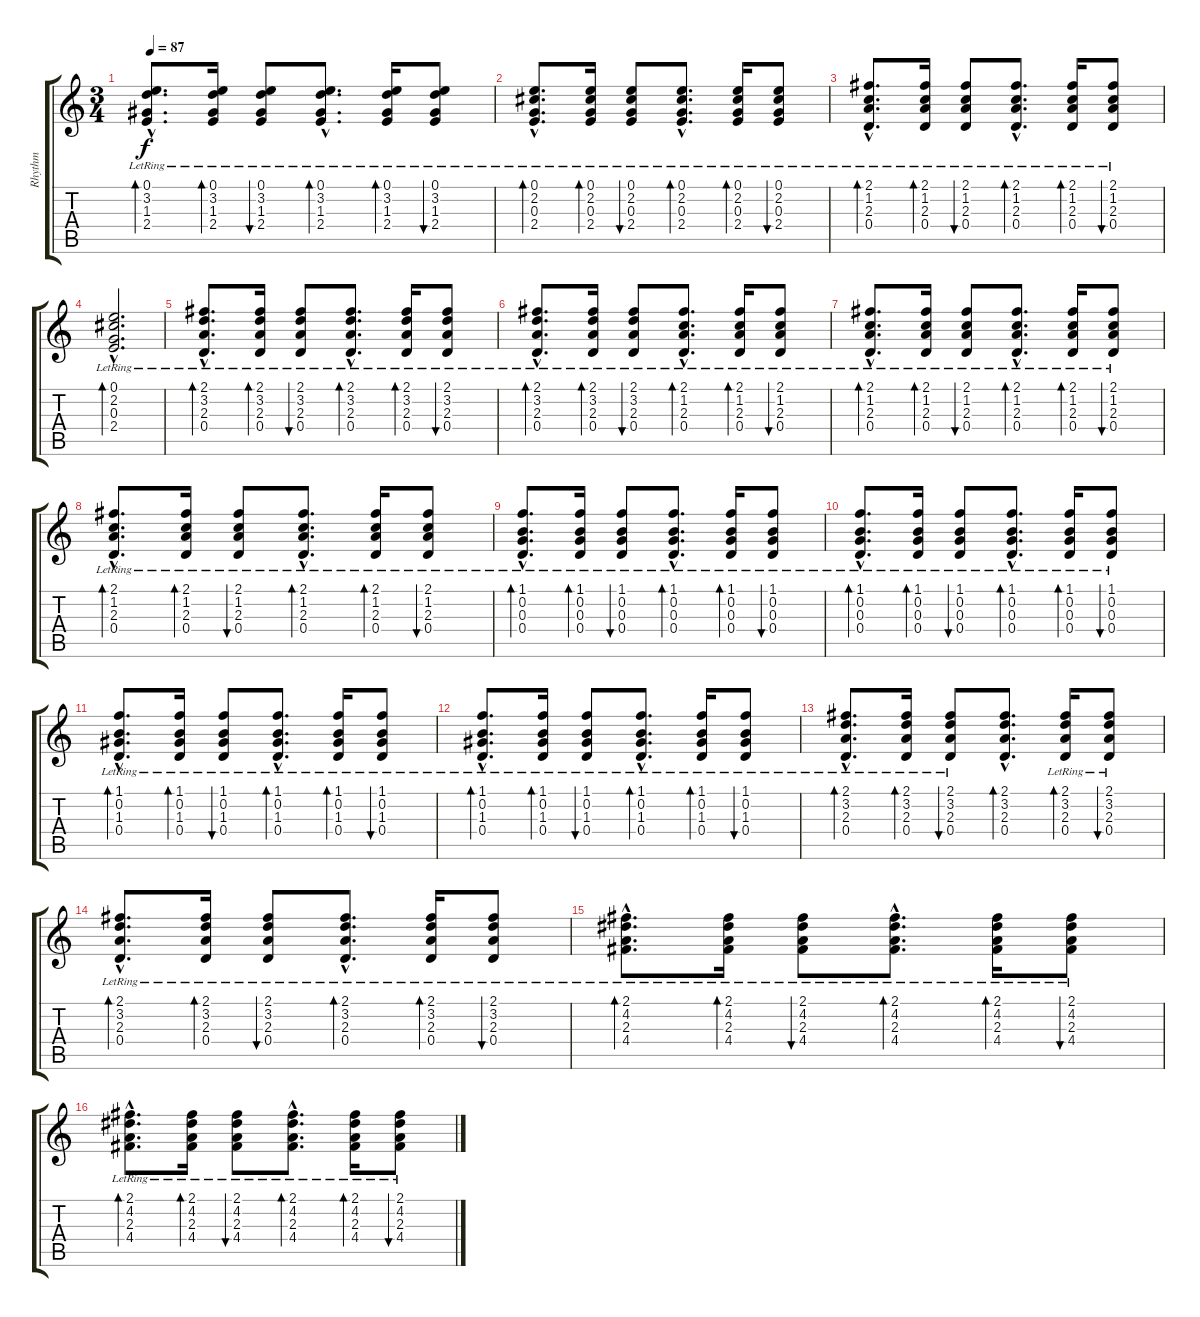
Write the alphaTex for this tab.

\track ("Rhythm" "Rhythm") {instrument electricguitarjazz}
\staff {score tabs}
\tuning (E4 B3 G3 D3 A2 E2) {hide}
\ts (3 4)
\tempo 87
\clef g2
\ks c
(0.1{lr} 3.2{hac lr} 1.3{hac lr} 2.4{hac lr}).8{d bd 60 dy f} (0.1{lr} 3.2{lr} 1.3{lr} 2.4{lr}).16{bd 60} (0.1{lr} 3.2{lr} 1.3{lr} 2.4{lr}).8{bu 60} (0.1{hac lr} 3.2{hac lr} 1.3{hac lr} 2.4{hac lr}).8{d bd 60} (0.1{lr} 3.2{lr} 1.3{lr} 2.4{lr}).16{bd 60} (0.1{lr} 3.2{lr} 1.3{lr} 2.4{lr}).8{bu 60} |
(0.1{lr} 2.2{hac lr} 0.3{hac lr} 2.4{hac lr}).8{d bd 60} (0.1{lr} 2.2{lr} 0.3{lr} 2.4{lr}).16{bd 60} (0.1{lr} 2.2{lr} 0.3{lr} 2.4{lr}).8{bu 60} (0.1{hac lr} 2.2{hac lr} 0.3{hac lr} 2.4{hac}).8{d bd 60} (0.1{lr} 2.2{lr} 0.3{lr} 2.4{lr}).16{bd 60} (0.1{lr} 2.2{lr} 0.3{lr} 2.4{lr}).8{bu 60} |
(2.1{lr} 1.2{hac lr} 2.3{hac lr} 0.4{hac lr}).8{d bd 60} (2.1{lr} 1.2{lr} 2.3{lr} 0.4{lr}).16{bd 60} (2.1{lr} 1.2{lr} 2.3{lr} 0.4{lr}).8{bu 60} (2.1{hac lr} 1.2{hac lr} 2.3{hac lr} 0.4{hac lr}).8{d bd 60} (2.1 1.2{lr} 2.3{lr} 0.4{lr}).16{bd 60} (2.1{lr} 1.2{lr} 2.3{lr} 0.4{lr}).8{bu 60} |
(0.1{hac lr} 2.2{hac lr} 0.3{hac lr} 2.4{hac lr}).2{d bd 60} |
(2.1{lr} 3.2{hac lr} 2.3{hac lr} 0.4{hac}).8{d bd 60} (2.1{lr} 3.2{lr} 2.3{lr} 0.4).16{bd 60} (2.1{lr} 3.2{lr} 2.3{lr} 0.4).8{bu 60} (2.1{hac lr} 3.2{hac lr} 2.3{hac lr} 0.4{hac}).8{d bd 60} (2.1{lr} 3.2{lr} 2.3{lr} 0.4).16{bd 60} (2.1{lr} 3.2{lr} 2.3{lr} 0.4).8{bu 60} |
(2.1{lr} 3.2{hac lr} 2.3{hac lr} 0.4{hac}).8{d bd 60} (2.1{lr} 3.2{lr} 2.3{lr} 0.4).16{bd 60} (2.1{lr} 3.2{lr} 2.3{lr} 0.4).8{bu 60} (2.1{hac lr} 1.2{hac lr} 2.3{hac lr} 0.4{hac}).8{d bd 60} (2.1{lr} 1.2{lr} 2.3{lr} 0.4).16{bd 60} (2.1{lr} 1.2{lr} 2.3{lr} 0.4).8{bu 60} |
(2.1{lr} 1.2{hac lr} 2.3{hac lr} 0.4{hac}).8{d bd 60} (2.1{lr} 1.2{lr} 2.3{lr} 0.4).16{bd 60} (2.1{lr} 1.2{lr} 2.3{lr} 0.4).8{bu 60} (2.1{hac lr} 1.2{hac lr} 2.3{hac lr} 0.4{hac}).8{d bd 60} (2.1{lr} 1.2{lr} 2.3{lr} 0.4).16{bd 60} (2.1{lr} 1.2{lr} 2.3{lr} 0.4).8{bu 60} |
(2.1{lr} 1.2{hac lr} 2.3{hac lr} 0.4{hac}).8{d bd 60} (2.1{lr} 1.2{lr} 2.3{lr} 0.4).16{bd 60} (2.1{lr} 1.2{lr} 2.3{lr} 0.4).8{bu 60} (2.1{hac lr} 1.2{hac lr} 2.3{hac lr} 0.4{hac}).8{d bd 60} (2.1{lr} 1.2{lr} 2.3{lr} 0.4).16{bd 60} (2.1{lr} 1.2{lr} 2.3{lr} 0.4).8{bu 60} |
(1.1{lr} 0.2{hac lr} 0.3{hac lr} 0.4{hac}).8{d bd 60} (1.1{lr} 0.2{lr} 0.3{lr} 0.4).16{bd 60} (1.1{lr} 0.2{lr} 0.3{lr} 0.4).8{bu 60} (1.1{hac lr} 0.2{hac lr} 0.3{hac lr} 0.4{hac}).8{d bd 60} (1.1{lr} 0.2{lr} 0.3{lr} 0.4).16{bd 60} (1.1{lr} 0.2{lr} 0.3{lr} 0.4).8{bu 60} |
(1.1{lr} 0.2{hac lr} 0.3{hac lr} 0.4{hac}).8{d bd 60} (1.1{lr} 0.2{lr} 0.3{lr} 0.4).16{bd 60} (1.1{lr} 0.2{lr} 0.3{lr} 0.4).8{bu 60} (1.1{hac lr} 0.2{hac lr} 0.3{hac lr} 0.4{hac}).8{d bd 60} (1.1{lr} 0.2{lr} 0.3{lr} 0.4).16{bd 60} (1.1{lr} 0.2{lr} 0.3{lr} 0.4).8{bu 60} |
(1.1{lr} 0.2{hac lr} 1.3{hac lr} 0.4{hac lr}).8{d bd 60} (1.1{lr} 0.2{lr} 1.3{lr} 0.4{lr}).16{bd 60} (1.1{lr} 0.2{lr} 1.3{lr} 0.4{lr}).8{bu 60} (1.1{hac lr} 0.2{hac lr} 1.3{hac lr} 0.4{hac lr}).8{d bd 60} (1.1{lr} 0.2{lr} 1.3{lr} 0.4{lr}).16{bd 60} (1.1{lr} 0.2{lr} 1.3{lr} 0.4{lr}).8{bu 60} |
(1.1{lr} 0.2{hac lr} 1.3{hac lr} 0.4{hac lr}).8{d bd 60} (1.1{lr} 0.2{lr} 1.3{lr} 0.4{lr}).16{bd 60} (1.1{lr} 0.2{lr} 1.3{lr} 0.4{lr}).8{bu 60} (1.1{hac lr} 0.2{hac lr} 1.3{hac lr} 0.4{hac lr}).8{d bd 60} (1.1{lr} 0.2{lr} 1.3{lr} 0.4{lr}).16{bd 60} (1.1{lr} 0.2{lr} 1.3{lr} 0.4{lr}).8{bu 60} |
(2.1{lr} 3.2{hac lr} 2.3{hac lr} 0.4{hac}).8{d bd 60} (2.1{lr} 3.2{lr} 2.3{lr} 0.4).16{bd 60} (2.1{lr} 3.2{lr} 2.3{lr} 0.4).8{bu 60} (2.1{hac} 3.2{hac} 2.3{hac} 0.4{hac}).8{d bd 60} (2.1{lr} 3.2{lr} 2.3{lr} 0.4).16{bd 60} (2.1{lr} 3.2{lr} 2.3{lr} 0.4).8{bu 60} |
(2.1{lr} 3.2{hac lr} 2.3{hac lr} 0.4{hac}).8{d bd 60} (2.1{lr} 3.2{lr} 2.3{lr} 0.4).16{bd 60} (2.1{lr} 3.2{lr} 2.3{lr} 0.4).8{bu 60} (2.1{hac lr} 3.2{hac lr} 2.3{hac lr} 0.4{hac}).8{d bd 60} (2.1{lr} 3.2{lr} 2.3{lr} 0.4).16{bd 60} (2.1{lr} 3.2{lr} 2.3{lr} 0.4).8{bu 60} |
(2.1{lr} 4.2{hac lr} 2.3{hac lr} 4.4{hac}).8{d bd 60} (2.1{lr} 4.2{lr} 2.3{lr} 4.4).16{bd 60} (2.1 4.2{lr} 2.3{lr} 4.4).8{bu 60} (2.1{hac lr} 4.2{hac lr} 2.3{hac lr} 4.4{hac lr}).8{d bd 60} (2.1{lr} 4.2{lr} 2.3{lr} 4.4{lr}).16{bd 60} (2.1{lr} 4.2{lr} 2.3{lr} 4.4{lr}).8{bu 60} |
(2.1{lr} 4.2{hac lr} 2.3{hac lr} 4.4{hac lr}).8{d bd 60} (2.1{lr} 4.2{lr} 2.3{lr} 4.4{lr}).16{bd 60} (2.1{lr} 4.2{lr} 2.3{lr} 4.4{lr}).8{bu 60} (2.1{hac lr} 4.2{hac lr} 2.3{hac lr} 4.4{hac lr}).8{d bd 60} (2.1{lr} 4.2{lr} 2.3{lr} 4.4{lr}).16{bd 60} (2.1{lr} 4.2{lr} 2.3{lr} 4.4{lr}).8{bu 60}
